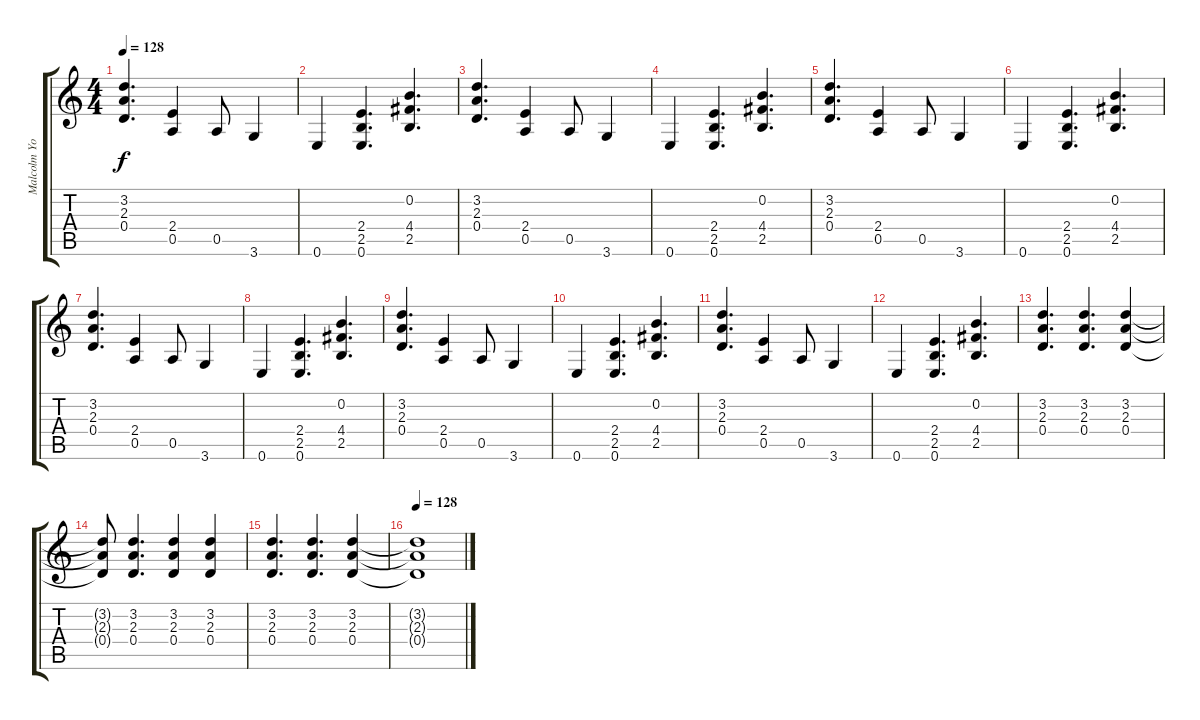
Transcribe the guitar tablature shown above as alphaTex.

\track ("Malcolm Young" "Malcolm Yo") {instrument overdrivenguitar}
\staff {score tabs}
\tuning (E4 B3 G3 D3 A2 E2) {hide}
\ts (4 4)
\tempo 128
\clef g2
\ks c
(3.2 2.3 0.4).4{d dy f} (2.4 0.5).4 0.5.8 3.6.4 |
0.6.4 (2.4 2.5 0.6).4{d} (0.2 4.4 2.5).4{d} |
(3.2 2.3 0.4).4{d} (2.4 0.5).4 0.5.8 3.6.4 |
0.6.4 (2.4 2.5 0.6).4{d} (0.2 4.4 2.5).4{d} |
(3.2 2.3 0.4).4{d} (2.4 0.5).4 0.5.8 3.6.4 |
0.6.4 (2.4 2.5 0.6).4{d} (0.2 4.4 2.5).4{d} |
(3.2 2.3 0.4).4{d} (2.4 0.5).4 0.5.8 3.6.4 |
0.6.4 (2.4 2.5 0.6).4{d} (0.2 4.4 2.5).4{d} |
(3.2 2.3 0.4).4{d} (2.4 0.5).4 0.5.8 3.6.4 |
0.6.4 (2.4 2.5 0.6).4{d} (0.2 4.4 2.5).4{d} |
(3.2 2.3 0.4).4{d} (2.4 0.5).4 0.5.8 3.6.4 |
0.6.4 (2.4 2.5 0.6).4{d} (0.2 4.4 2.5).4{d} |
(3.2 2.3 0.4).4{d} (3.2 2.3 0.4).4{d} (3.2 2.3 0.4).4 |
(3.2{t} 2.3{t} 0.4{t}).8 (3.2 2.3 0.4).4{d} (3.2 2.3 0.4).4 (3.2 2.3 0.4).4 |
(3.2 2.3 0.4).4{d} (3.2 2.3 0.4).4{d} (3.2 2.3 0.4).4 |
\tempo 128
(3.2{t} 2.3{t} 0.4{t}).1
